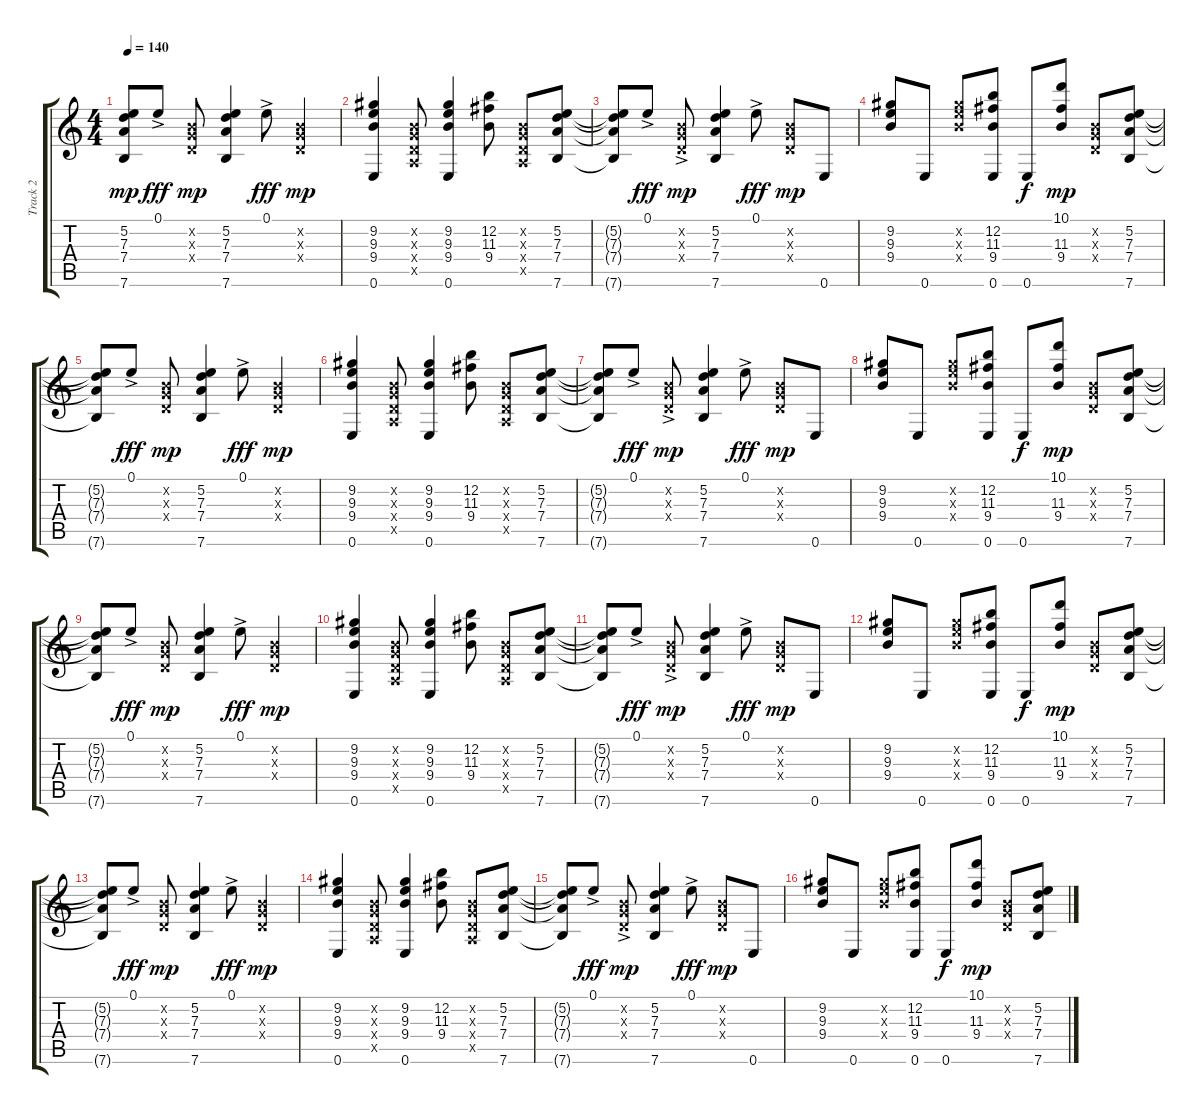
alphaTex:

\track ("Track 2" "Track 2") {instrument acousticguitarsteel}
\staff {score tabs}
\tuning (E4 B3 G3 D3 A2 E2) {hide}
\ts (4 4)
\tempo 140
\clef g2
\ks c
(5.2{t} 7.3{t} 7.4{t} 7.6{t}).8{dy mp} 0.1{ac}.8{dy fff} (0.2{x} 0.3{x} 0.4{x}).8{dy mp} (5.2 7.3 7.4 7.6).4 0.1{ac}.8{dy fff} (0.2{x} 0.3{x} 0.4{x}).4{dy mp} |
(9.2 9.3 9.4 0.6).4 (0.2{x} 0.3{x} 0.4{x} 0.5{x}).8 (9.2 9.3 9.4 0.6).4 (12.2 11.3 9.4).8 (0.2{x} 0.3{x} 0.4{x} 0.5{x}).8 (5.2 7.3 7.4 7.6).8 |
(5.2{t} 7.3{t} 7.4{t} 7.6{t}).8 0.1{ac}.8{dy fff} (0.2{ac x} 0.3{ac x} 0.4{ac x}).8{dy mp} (5.2 7.3 7.4 7.6).4 0.1{ac}.8{dy fff} (0.2{x} 0.3{x} 0.4{x}).8{dy mp} 0.6.8 |
(9.2 9.3 9.4).8 0.6.8 (9.2{x} 9.3{x} 9.4{x}).8 (12.2 11.3 9.4 0.6).8 0.6.8{dy f} (10.1 11.3 9.4).8{dy mp} (0.2{x} 0.3{x} 0.4{x}).8 (5.2 7.3 7.4 7.6).8 |
(5.2{t} 7.3{t} 7.4{t} 7.6{t}).8 0.1{ac}.8{dy fff} (0.2{x} 0.3{x} 0.4{x}).8{dy mp} (5.2 7.3 7.4 7.6).4 0.1{ac}.8{dy fff} (0.2{x} 0.3{x} 0.4{x}).4{dy mp} |
(9.2 9.3 9.4 0.6).4 (0.2{x} 0.3{x} 0.4{x} 0.5{x}).8 (9.2 9.3 9.4 0.6).4 (12.2 11.3 9.4).8 (0.2{x} 0.3{x} 0.4{x} 0.5{x}).8 (5.2 7.3 7.4 7.6).8 |
(5.2{t} 7.3{t} 7.4{t} 7.6{t}).8 0.1{ac}.8{dy fff} (0.2{ac x} 0.3{ac x} 0.4{ac x}).8{dy mp} (5.2 7.3 7.4 7.6).4 0.1{ac}.8{dy fff} (0.2{x} 0.3{x} 0.4{x}).8{dy mp} 0.6.8 |
(9.2 9.3 9.4).8 0.6.8 (9.2{x} 9.3{x} 9.4{x}).8 (12.2 11.3 9.4 0.6).8 0.6.8{dy f} (10.1 11.3 9.4).8{dy mp} (0.2{x} 0.3{x} 0.4{x}).8 (5.2 7.3 7.4 7.6).8 |
(5.2{t} 7.3{t} 7.4{t} 7.6{t}).8 0.1{ac}.8{dy fff} (0.2{x} 0.3{x} 0.4{x}).8{dy mp} (5.2 7.3 7.4 7.6).4 0.1{ac}.8{dy fff} (0.2{x} 0.3{x} 0.4{x}).4{dy mp} |
(9.2 9.3 9.4 0.6).4 (0.2{x} 0.3{x} 0.4{x} 0.5{x}).8 (9.2 9.3 9.4 0.6).4 (12.2 11.3 9.4).8 (0.2{x} 0.3{x} 0.4{x} 0.5{x}).8 (5.2 7.3 7.4 7.6).8 |
(5.2{t} 7.3{t} 7.4{t} 7.6{t}).8 0.1{ac}.8{dy fff} (0.2{ac x} 0.3{ac x} 0.4{ac x}).8{dy mp} (5.2 7.3 7.4 7.6).4 0.1{ac}.8{dy fff} (0.2{x} 0.3{x} 0.4{x}).8{dy mp} 0.6.8 |
(9.2 9.3 9.4).8{volume 7} 0.6.8 (9.2{x} 9.3{x} 9.4{x}).8 (12.2 11.3 9.4 0.6).8 0.6.8{dy f} (10.1 11.3 9.4).8{dy mp} (0.2{x} 0.3{x} 0.4{x}).8 (5.2 7.3 7.4 7.6).8 |
(5.2{t} 7.3{t} 7.4{t} 7.6{t}).8 0.1{ac}.8{dy fff} (0.2{x} 0.3{x} 0.4{x}).8{dy mp} (5.2 7.3 7.4 7.6).4 0.1{ac}.8{dy fff} (0.2{x} 0.3{x} 0.4{x}).4{dy mp} |
(9.2 9.3 9.4 0.6).4 (0.2{x} 0.3{x} 0.4{x} 0.5{x}).8 (9.2 9.3 9.4 0.6).4 (12.2 11.3 9.4).8 (0.2{x} 0.3{x} 0.4{x} 0.5{x}).8 (5.2 7.3 7.4 7.6).8 |
(5.2{t} 7.3{t} 7.4{t} 7.6{t}).8 0.1{ac}.8{dy fff} (0.2{ac x} 0.3{ac x} 0.4{ac x}).8{dy mp} (5.2 7.3 7.4 7.6).4 0.1{ac}.8{dy fff} (0.2{x} 0.3{x} 0.4{x}).8{dy mp} 0.6.8 |
(9.2 9.3 9.4).8{volume 0} 0.6.8 (9.2{x} 9.3{x} 9.4{x}).8 (12.2 11.3 9.4 0.6).8 0.6.8{dy f} (10.1 11.3 9.4).8{dy mp} (0.2{x} 0.3{x} 0.4{x}).8 (5.2 7.3 7.4 7.6).8
